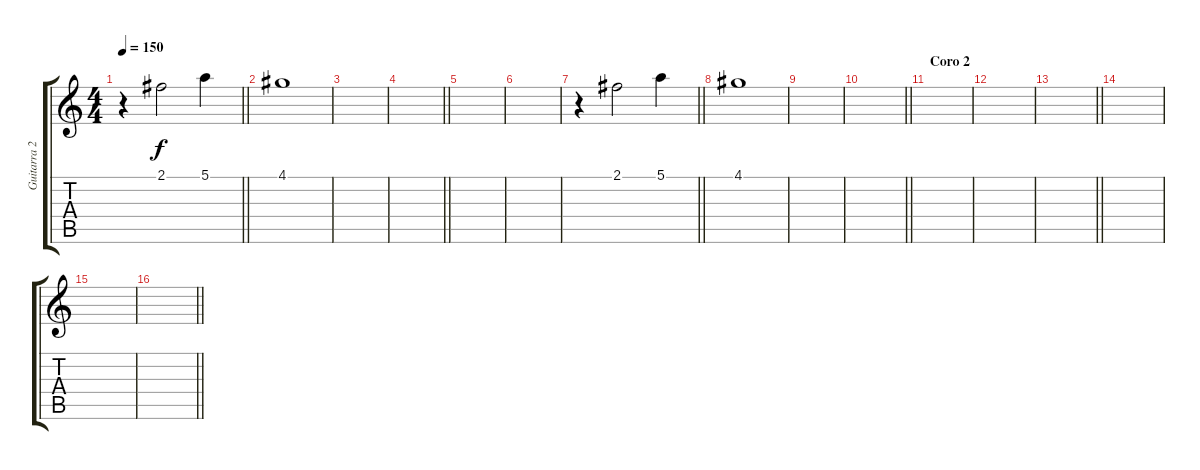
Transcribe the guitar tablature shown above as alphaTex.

\track ("Guitarra 2" "Guitarra 2") {instrument acousticguitarsteel}
\staff {score tabs}
\tuning (E4 B3 G3 D3 A2 E2) {hide}
\ts (4 4)
\tempo 150
\clef g2
\barLineRight lightlight
\ks c
r.4{dy f} 2.1.2 5.1.4 |
4.1.1 |
|
\barLineRight lightlight
|
|
|
\barLineRight lightlight
r.4 2.1.2 5.1.4 |
4.1.1 |
|
\barLineRight lightlight
|
\section ("" "Coro 2")
|
|
\barLineRight lightlight
|
|
|
\barLineRight lightlight
